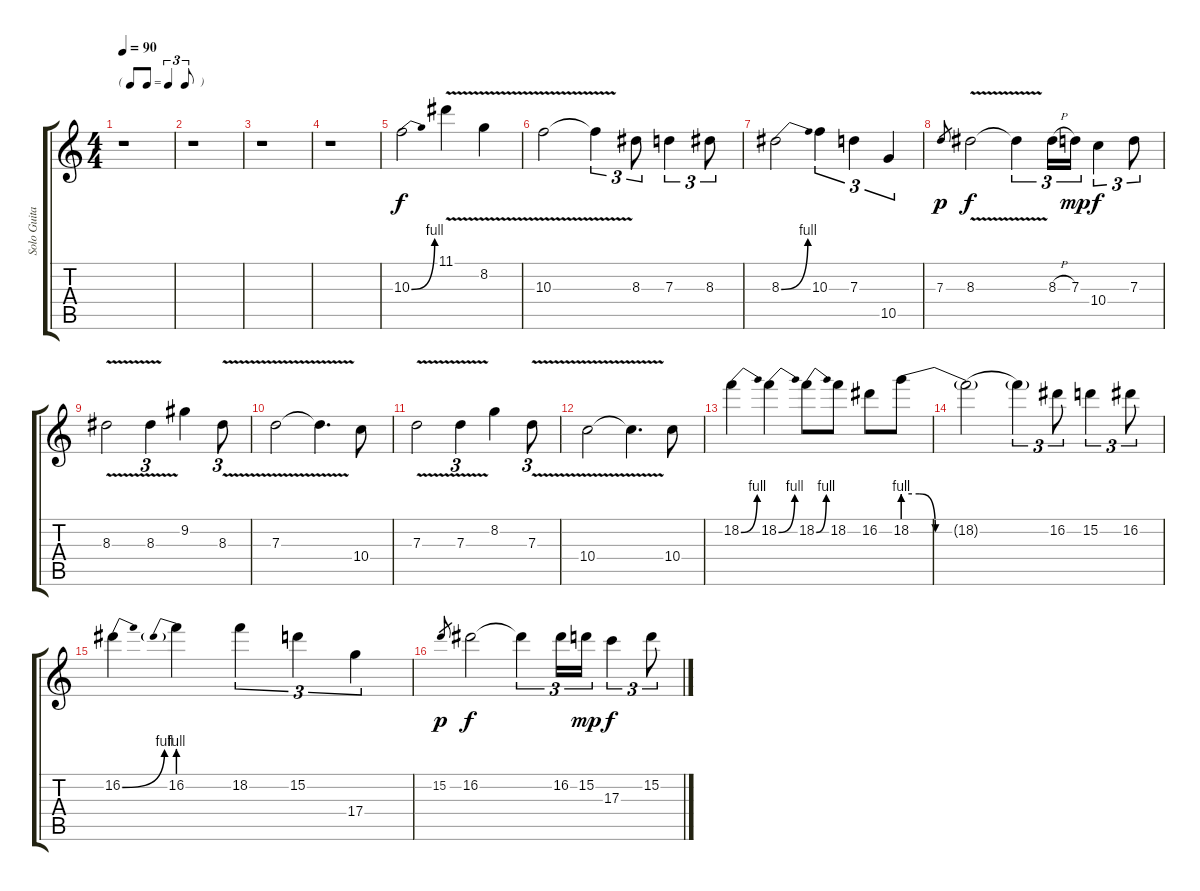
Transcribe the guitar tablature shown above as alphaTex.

\track ("Solo Guitar" "Solo Guita") {instrument distortionguitar}
\staff {score tabs}
\tuning (E4 B3 G3 D3 A2 E2) {hide}
\ts (4 4)
\tf triplet8th
\tempo 90
\clef g2
\ks c
r.1{dy f} |
r.1 |
r.1 |
r.1 |
10.3{be (bend 0 0 60 4)}.2 11.1{v}.4 8.2{v}.4 |
10.3{v}.2 10.3{v t}.4{tu (3 2)} 8.3.8{tu (3 2)} 7.3.4{tu (3 2)} 8.3.8{tu (3 2)} |
8.3{be (bend 0 0 60 4)}.2 10.3.4{tu (3 2)} 7.3.4{tu (3 2)} 10.5.4{tu (3 2)} |
7.3.8{gr dy p} 8.3{v}.2{dy f} 8.3{v t}.4{tu (3 2)} 8.3{h}.16{tu (3 2)} 7.3.16{tu (3 2) dy mp} 10.4.4{tu (3 2) dy f} 7.3.8{tu (3 2)} |
8.3{v}.2 8.3{v}.4{tu (3 2)} 9.2.4 8.3{v}.8{tu (3 2)} |
7.3{v}.2 7.3{v t}.4{d} 10.4.8 |
7.3{v}.2 7.3{v}.4{tu (3 2)} 8.2.4 7.3{v}.8{tu (3 2)} |
10.4{v}.2 10.4{v t}.4{d} 10.4.8 |
18.2{be (bend 0 0 60 4)}.4 18.2{be (bend 0 0 60 4)}.4 18.2{be (bend 0 0 60 4)}.8 18.2.8 16.2.8 18.2{be (custom 0 4 15 4 30 0 60 0)}.8 |
18.2{be (hold 0 0 60 0) t}.2 18.2{be (hold 0 0 60 0) t}.4{tu (3 2)} 16.2.8{tu (3 2)} 15.2.4{tu (3 2)} 16.2.8{tu (3 2)} |
16.2{be (bend 0 0 60 4)}.4 16.2{be (prebend 0 4 60 4)}.4 18.2.4{tu (3 2)} 15.2.4{tu (3 2)} 17.4.4{tu (3 2)} |
15.2.8{gr dy p} 16.2.2{dy f} 16.2{t}.4{tu (3 2)} 16.2.16{tu (3 2)} 15.2.16{tu (3 2) dy mp} 17.3.4{tu (3 2) dy f} 15.2.8{tu (3 2)}
